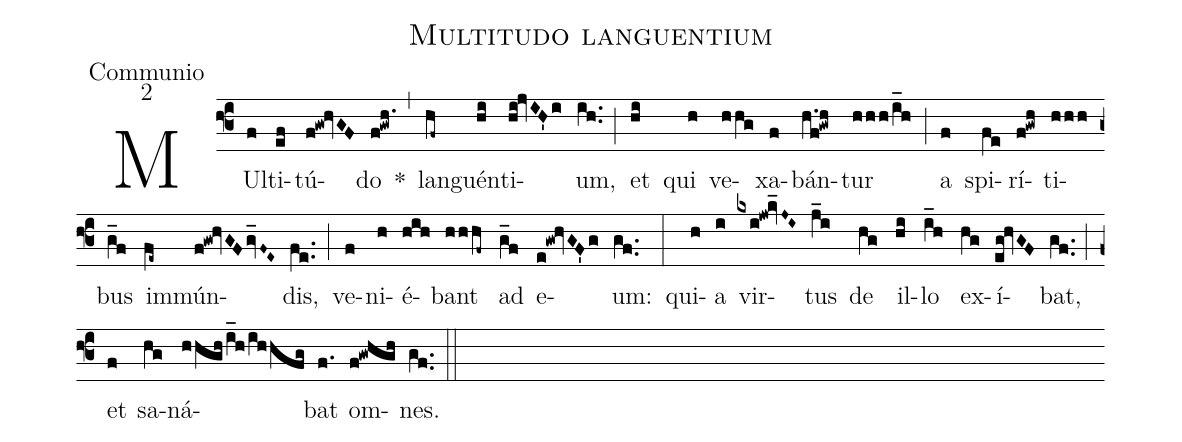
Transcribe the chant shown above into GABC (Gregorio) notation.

name: Multitudo languentium;
office-part: Communio;
mode: 2;
%%
(f3) MUl(f)ti(ef)tú(f!gw!hvGF)do(f!gwh.) *(,) lan(hf~)guén(hi)ti(hi!jvIH'i)um,(ih..) (;) et(hi) qui(h) ve(hhg)xa(f)bán(h.f!gwh)tur(hhh/i_h) (;) a(f) spi(fe)rí(f!gwh)ti(hhh)bus(g_f) im(fe~)mún(f!gw!hvGF/gv_F~E~)dis,(fe..) (;) ve(f)ni(h)é(hih)bant(hhhf~) ad(g_f) e(e!gw!hvGF'g)um:(gf..) (:)
qui(h)a(i) vir(kxi!jw!kv_J~I~)tus(j_i) de(hg) il(hi)lo(i_h) ex(hg)í(eg!hvGF)bat,(gf..) (;) et(f) sa(hg)ná(hhgh/i_h/ihhfg)bat(f.) om(f!gwhgh)nes.(gf..) (::)
